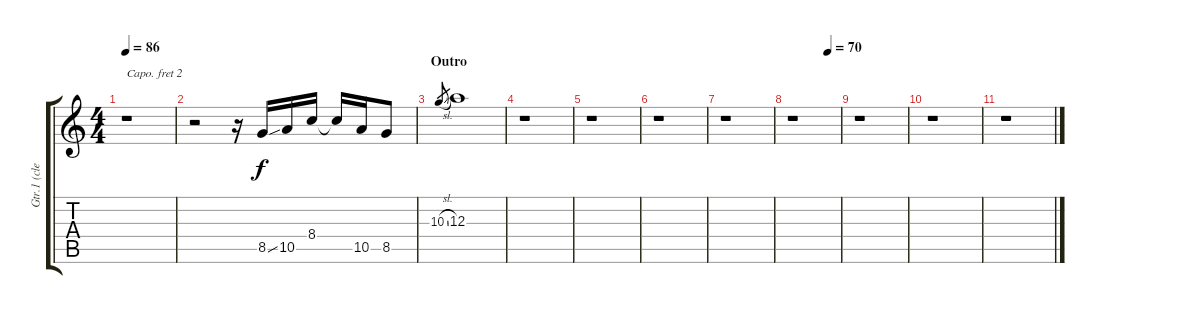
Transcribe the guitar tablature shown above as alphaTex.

\track ("Gtr.1 (clean)" "Gtr.1 (cle") {instrument electricguitarclean}
\staff {score tabs}
\capo 2
\tuning (E4 B3 G3 D3 A2 E2) {hide}
\ts (4 4)
\tempo 86
\clef g2
\ks c
r.1{dy f} |
r.2 r.16 8.5{ss}.16 10.5.16 8.4.16 8.4{t}.16 10.5.16 8.5.8 |
\section ("" "Outro")
10.3{sl}.8{gr} 12.3.1 |
r.1 |
r.1 |
r.1 |
r.1 |
\tempo (70 0.75)
r.1 |
r.1 |
r.1 |
r.1
